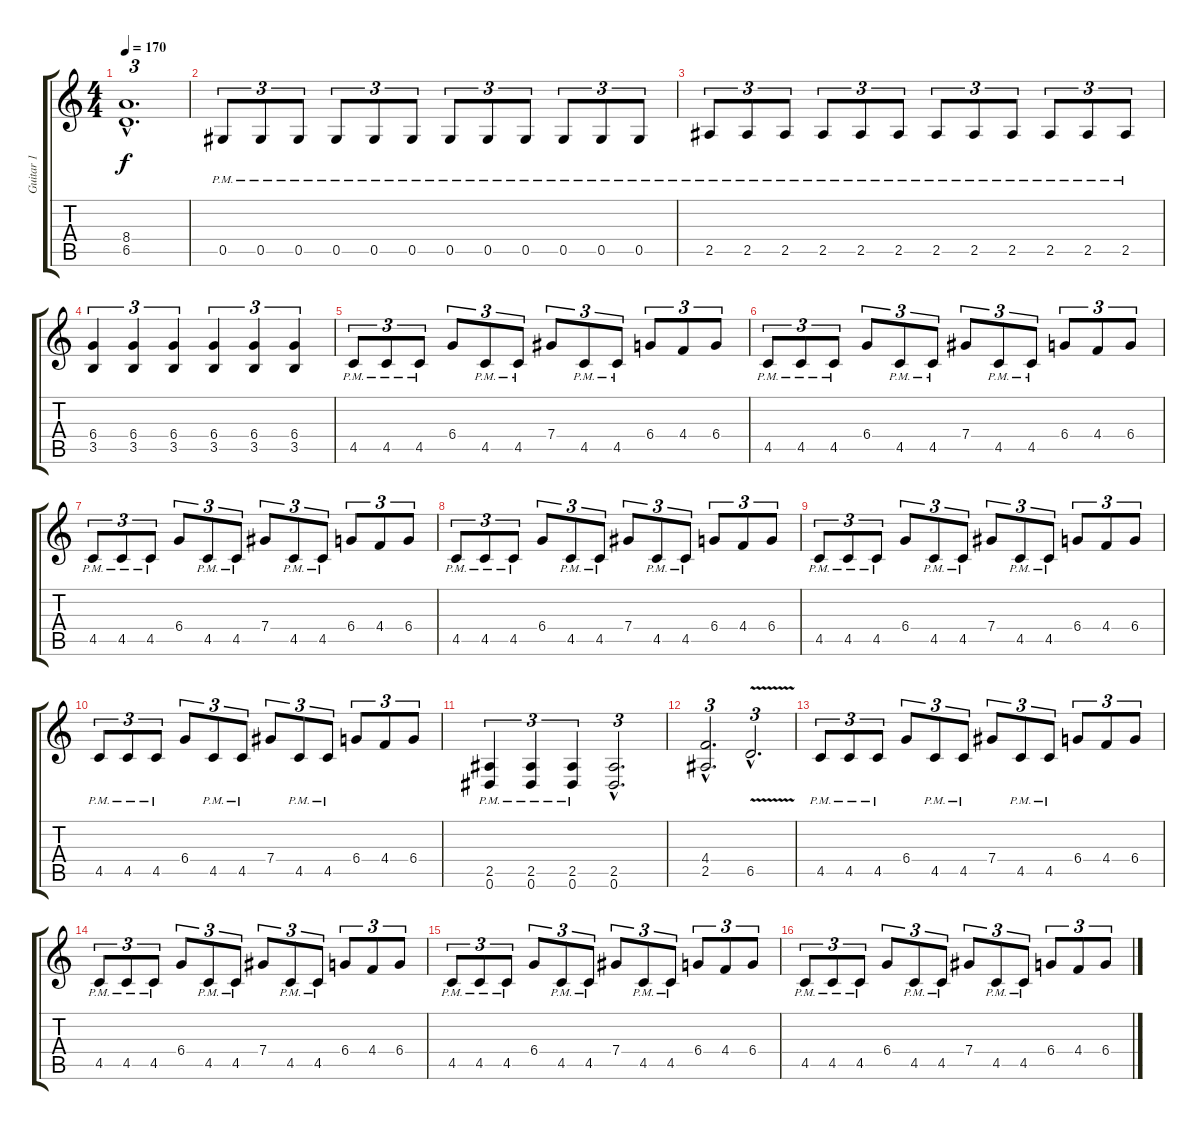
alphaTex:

\track ("Guitar 1" "Guitar 1") {instrument overdrivenguitar}
\staff {score tabs}
\tuning (Eb4 Bb3 Gb3 Db3 Ab2 Eb2) {hide}
\ts (4 4)
\tempo 170
\clef g2
\ks c
(8.4{hac} 6.5{hac}).1{d tu (3 2) dy f} |
0.5{pm}.8{tu (3 2)} 0.5{pm}.8{tu (3 2)} 0.5{pm}.8{tu (3 2)} 0.5{pm}.8{tu (3 2)} 0.5{pm}.8{tu (3 2)} 0.5{pm}.8{tu (3 2)} 0.5{pm}.8{tu (3 2)} 0.5{pm}.8{tu (3 2)} 0.5{pm}.8{tu (3 2)} 0.5{pm}.8{tu (3 2)} 0.5{pm}.8{tu (3 2)} 0.5{pm}.8{tu (3 2)} |
2.5{pm}.8{tu (3 2)} 2.5{pm}.8{tu (3 2)} 2.5{pm}.8{tu (3 2)} 2.5{pm}.8{tu (3 2)} 2.5{pm}.8{tu (3 2)} 2.5{pm}.8{tu (3 2)} 2.5{pm}.8{tu (3 2)} 2.5{pm}.8{tu (3 2)} 2.5{pm}.8{tu (3 2)} 2.5{pm}.8{tu (3 2)} 2.5{pm}.8{tu (3 2)} 2.5{pm}.8{tu (3 2)} |
(6.4 3.5).4{tu (3 2)} (6.4 3.5).4{tu (3 2)} (6.4 3.5).4{tu (3 2)} (6.4 3.5).4{tu (3 2)} (6.4 3.5).4{tu (3 2)} (6.4 3.5).4{tu (3 2)} |
\section ("" "")
4.5{pm}.8{tu (3 2)} 4.5{pm}.8{tu (3 2)} 4.5{pm}.8{tu (3 2)} 6.4.8{tu (3 2)} 4.5{pm}.8{tu (3 2)} 4.5{pm}.8{tu (3 2)} 7.4.8{tu (3 2)} 4.5{pm}.8{tu (3 2)} 4.5{pm}.8{tu (3 2)} 6.4.8{tu (3 2)} 4.4.8{tu (3 2)} 6.4.8{tu (3 2)} |
4.5{pm}.8{tu (3 2)} 4.5{pm}.8{tu (3 2)} 4.5{pm}.8{tu (3 2)} 6.4.8{tu (3 2)} 4.5{pm}.8{tu (3 2)} 4.5{pm}.8{tu (3 2)} 7.4.8{tu (3 2)} 4.5{pm}.8{tu (3 2)} 4.5{pm}.8{tu (3 2)} 6.4.8{tu (3 2)} 4.4.8{tu (3 2)} 6.4.8{tu (3 2)} |
4.5{pm}.8{tu (3 2)} 4.5{pm}.8{tu (3 2)} 4.5{pm}.8{tu (3 2)} 6.4.8{tu (3 2)} 4.5{pm}.8{tu (3 2)} 4.5{pm}.8{tu (3 2)} 7.4.8{tu (3 2)} 4.5{pm}.8{tu (3 2)} 4.5{pm}.8{tu (3 2)} 6.4.8{tu (3 2)} 4.4.8{tu (3 2)} 6.4.8{tu (3 2)} |
4.5{pm}.8{tu (3 2)} 4.5{pm}.8{tu (3 2)} 4.5{pm}.8{tu (3 2)} 6.4.8{tu (3 2)} 4.5{pm}.8{tu (3 2)} 4.5{pm}.8{tu (3 2)} 7.4.8{tu (3 2)} 4.5{pm}.8{tu (3 2)} 4.5{pm}.8{tu (3 2)} 6.4.8{tu (3 2)} 4.4.8{tu (3 2)} 6.4.8{tu (3 2)} |
4.5{pm}.8{tu (3 2)} 4.5{pm}.8{tu (3 2)} 4.5{pm}.8{tu (3 2)} 6.4.8{tu (3 2)} 4.5{pm}.8{tu (3 2)} 4.5{pm}.8{tu (3 2)} 7.4.8{tu (3 2)} 4.5{pm}.8{tu (3 2)} 4.5{pm}.8{tu (3 2)} 6.4.8{tu (3 2)} 4.4.8{tu (3 2)} 6.4.8{tu (3 2)} |
4.5{pm}.8{tu (3 2)} 4.5{pm}.8{tu (3 2)} 4.5{pm}.8{tu (3 2)} 6.4.8{tu (3 2)} 4.5{pm}.8{tu (3 2)} 4.5{pm}.8{tu (3 2)} 7.4.8{tu (3 2)} 4.5{pm}.8{tu (3 2)} 4.5{pm}.8{tu (3 2)} 6.4.8{tu (3 2)} 4.4.8{tu (3 2)} 6.4.8{tu (3 2)} |
(2.5{pm} 0.6{pm}).4{tu (3 2)} (2.5{pm} 0.6{pm}).4{tu (3 2)} (2.5{pm} 0.6{pm}).4{tu (3 2)} (2.5{hac} 0.6{hac}).2{d tu (3 2)} |
(4.4{hac} 2.5{hac}).2{d tu (3 2)} 6.5{v hac}.2{d tu (3 2)} |
4.5{pm}.8{tu (3 2)} 4.5{pm}.8{tu (3 2)} 4.5{pm}.8{tu (3 2)} 6.4.8{tu (3 2)} 4.5{pm}.8{tu (3 2)} 4.5{pm}.8{tu (3 2)} 7.4.8{tu (3 2)} 4.5{pm}.8{tu (3 2)} 4.5{pm}.8{tu (3 2)} 6.4.8{tu (3 2)} 4.4.8{tu (3 2)} 6.4.8{tu (3 2)} |
4.5{pm}.8{tu (3 2)} 4.5{pm}.8{tu (3 2)} 4.5{pm}.8{tu (3 2)} 6.4.8{tu (3 2)} 4.5{pm}.8{tu (3 2)} 4.5{pm}.8{tu (3 2)} 7.4.8{tu (3 2)} 4.5{pm}.8{tu (3 2)} 4.5{pm}.8{tu (3 2)} 6.4.8{tu (3 2)} 4.4.8{tu (3 2)} 6.4.8{tu (3 2)} |
4.5{pm}.8{tu (3 2)} 4.5{pm}.8{tu (3 2)} 4.5{pm}.8{tu (3 2)} 6.4.8{tu (3 2)} 4.5{pm}.8{tu (3 2)} 4.5{pm}.8{tu (3 2)} 7.4.8{tu (3 2)} 4.5{pm}.8{tu (3 2)} 4.5{pm}.8{tu (3 2)} 6.4.8{tu (3 2)} 4.4.8{tu (3 2)} 6.4.8{tu (3 2)} |
4.5{pm}.8{tu (3 2)} 4.5{pm}.8{tu (3 2)} 4.5{pm}.8{tu (3 2)} 6.4.8{tu (3 2)} 4.5{pm}.8{tu (3 2)} 4.5{pm}.8{tu (3 2)} 7.4.8{tu (3 2)} 4.5{pm}.8{tu (3 2)} 4.5{pm}.8{tu (3 2)} 6.4.8{tu (3 2)} 4.4.8{tu (3 2)} 6.4.8{tu (3 2)}
